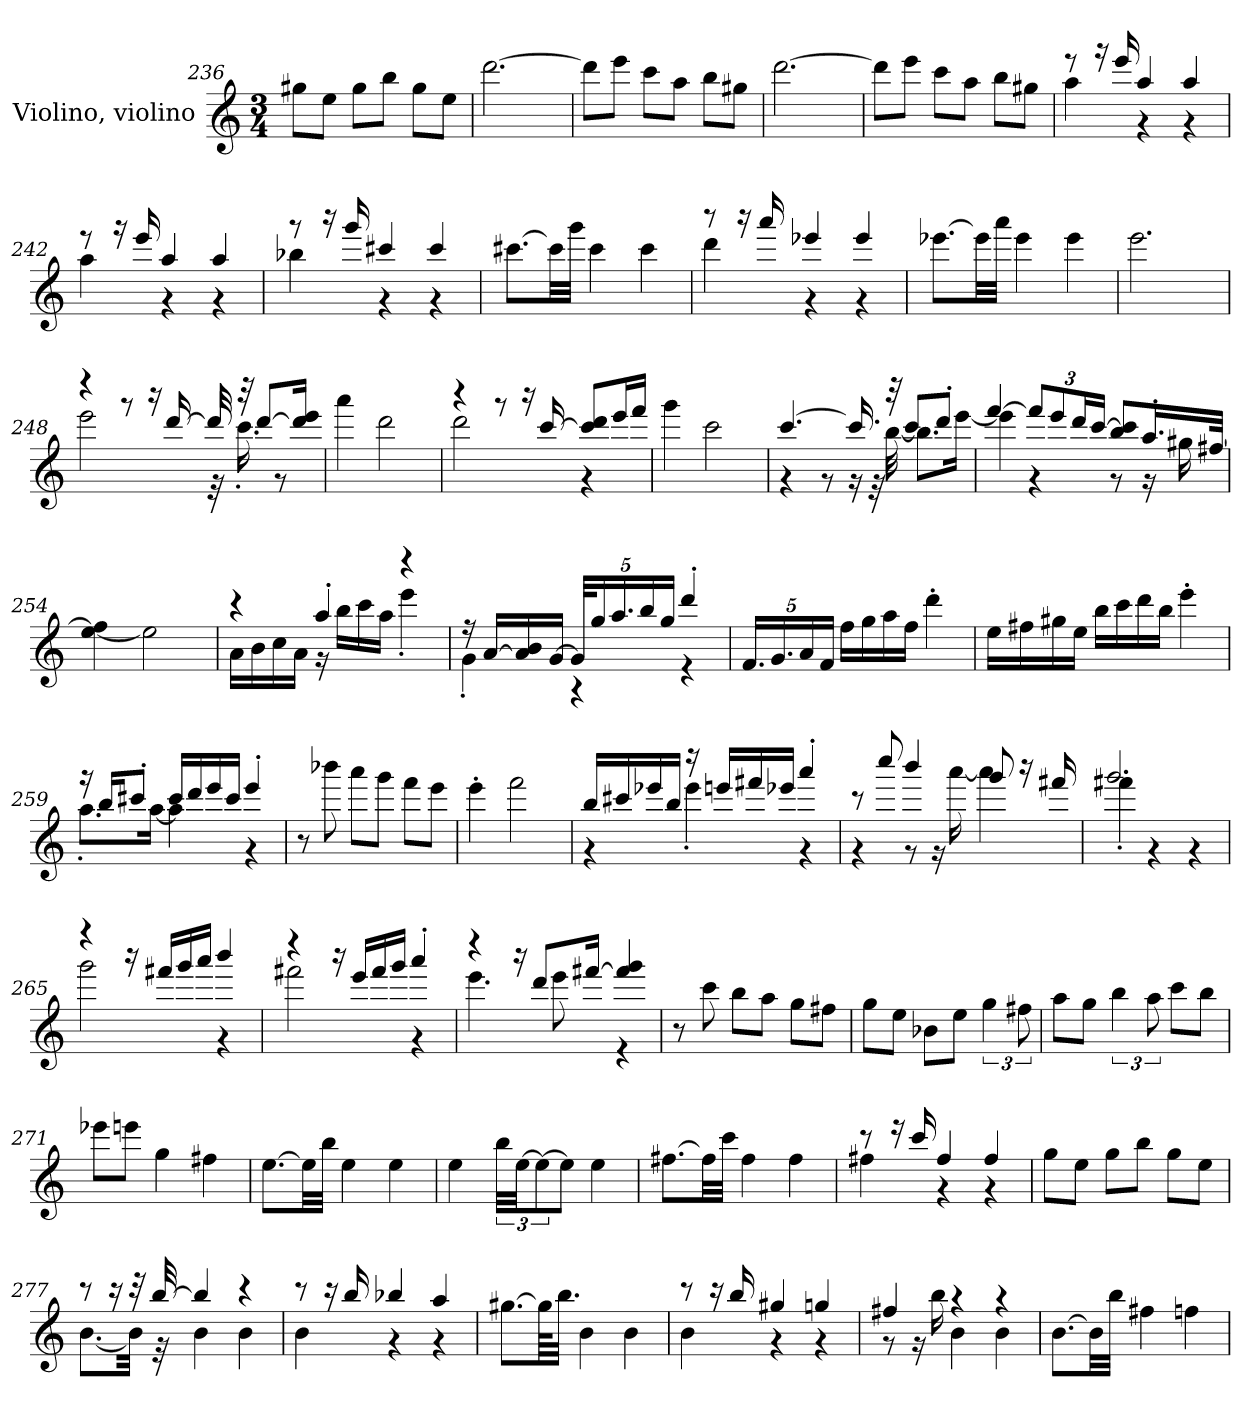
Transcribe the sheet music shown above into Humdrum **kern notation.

**kern
*part1
*staff1
*I"Violino, violino
*I'Vln.
*clefG2
*k[]
*M3/4
=236
8gg#X\L
8ee\J
8gg#\L
8bb\J
8gg#\L
8ee\J
=237
[2.ddd\
=238
8ddd\L]
8eee\J
8ccc\L
8aa\J
8bb\L
8gg#X\J
=239
[2.ddd\
=240
8ddd\L]
8eee\J
8ccc\L
8aa\J
8bb\L
8gg#X\J
!!LO:LB:g=z
=241
*^
8r	4aa\
16r	.
16eee/	.
4aa/	4r
4aa/	4r
=242	=242
8r	4aa\
16r	.
16eee/	.
4aa/	4r
4aa/	4r
=243	=243
8r	4bb-X\
16r	.
16ggg/	.
4ccc#X/	4r
4ccc#/	4r
*v	*v
=244
[8.ccc#X\L
32ccc#\LL]
32ggg\JJJ
4ccc#\
4ccc#\
=245
*^
8r	4ddd\
16r	.
16aaa/	.
4eee-X/	4r
4eee-/	4r
*v	*v
!!LO:LB:g=z
=246
[8.eee-X\L
32eee-\LL]
32aaa\JJJ
4eee-\
4eee-\
=247
2.eee\
=248
*^
4r	2eee\
8r	.
16r	.
[16ddd/	.
32ddd/]	32r
32r	16.ccc'\
[8ddd/L	.
.	8r
16ddd/] 16eee/Jk	.
*v	*v
=249
4aaa\
2ddd\
=250
*^
4r	2ddd\
8r	.
16r	.
[16ccc/	.
8ccc/] 8ddd/L	4r
16eee/L	.
16fff/JJ	.
*v	*v
=251
4ggg\
2ccc\
!!LO:LB:g=z
=252
*^
[4.ccc/	4r
.	8r
16.ccc/]	16r
.	32r
32r	[32bb\
8ccc/L	8.bb\L]
8ddd'/J	.
.	[16eee\Jk
=253	=253
[4fff/	4eee\]
*Xbrackettup	*
12fff/L]	4r
12eee/	.
24ddd/L	.
[24ccc/JJ	.
8bb/ 8ccc/]L	8r
16.aa'/L	16r
.	16gg#X\
[32ff#X/JJk	.
*v	*v
=254
[4ee\ 4ff#\]
2ee\]
=255
*^
4r	16a\LL
.	16b\
.	16cc\
.	16a\JJ
4aa'/	16r
.	16bb\LL
.	16ccc\
.	16aa\JJ
4r	4eee'\
!!LO:LB:g=z	!!
=256	=256
16r	4g'\
[16a/LL	.
16a/] 16b/	.
[16g/JJ	.
40g/KLL]	4r
20gg/	.
20.aa/	.
20bb/	.
20gg/JJ	.
4ddd'/	4r
*v	*v
=257
20.f/LL
20.g/
20a/
20f/JJ
16ff\LL
16gg\
16aa\
16ff\JJ
4ddd'\
=258
16ee\LL
16ff#X\
16gg#X\
16ee\JJ
16bb\LL
16ccc\
16ddd\
16bb\JJ
4eee'\
!!LO:LB:g=z
=259
*^
16r	8.aa'\L
16bb/KL	.
8ccc#X'/J	.
.	[16aa\Jk
16ccc#/LL	4aa\]
16ddd/	.
16eee/	.
16ccc#/JJ	.
4eee'/	4r
*v	*v
=260
8r
8bbb-X\
8aaa\L
8ggg\J
8fff\L
8eee\J
=261
4eee'\
2fff\
=262
*^
16bb/LL	4r
16ccc#X/	.
16eee-X/	.
16bb/JJ	.
16r	4eee-'\
16eeen/LL	.
16fff#X/	.
16eee-X/JJ	.
4aaa'/	4r
!!LO:PB:g=z	!!
=263	=263
8r	4r
8cccc/	.
4bbb/	8r
.	16r
.	[16aaa\
8ggg/	4aaa\]
16r	.
16fff#X/	.
=264	=264
2.ggg/	4fff#X'\
.	4r
.	4r
=265	=265
4r	2ggg\
16r	.
16fff#X/LL	.
16ggg/	.
16aaa/JJ	.
4bbb/	4r
=266	=266
4r	2fff#X\
16r	.
16eee/LL	.
16fff#/	.
16ggg/JJ	.
4aaa'/	4r
=267	=267
4r	4.eee\
16r	.
8ddd/L	.
.	8eee\
[16fff#X/Jk	.
4fff#/] 4ggg/	4r
*v	*v
!!LO:LB:g=z
=268
8r
8ccc\
8bb\L
8aa\J
8gg\L
8ff#X\J
=269
8gg\L
8ee\J
8b-X\L
8ee\J
*brackettup
6gg\
12ff#X\
=270
8aa\L
8gg\J
6bb\
12aa\
8ccc\L
8bb\J
=271
8eee-X\L
8eeen\J
4gg\
4ff#X\
=272
[8.ee\L
32ee\LL]
32bb\JJJ
4ee\
4ee\
!!LO:LB:g=z
=273
4ee\
48bb\LLL
[48ee\JJ
12ee\_
8ee\J]
4ee\
=274
[8.ff#X\L
32ff#\LL]
32ccc\JJJ
4ff#\
4ff#\
=275
*^
8r	4ff#X\
16r	.
16ccc/	.
4ff#/	4r
4ff#/	4r
*v	*v
=276
8gg\L
8ee\J
8gg\L
8bb\J
8gg\L
8ee\J
=277
*^
8r	[8.b\L
16r	.
32r	32b\Jkk]
[32bb/	32r
4bb/]	4b\
4r	4b\
!!LO:LB:g=z	!!
=278	=278
8r	4b\
16r	.
16bb/	.
4bb-X/	4r
4aa/	4r
*v	*v
=279
[8.gg#X\L
64gg#\KLL]
32.bb\JJJ
4b\
4b\
=280
*^
8r	4b\
16r	.
16bb/	.
4gg#X/	4r
4ggn/	4r
=281	=281
4ff#X/	8r
.	16r
.	16bb\
4r	4b\
4r	4b\
*v	*v
!!LO:LB:g=z
=282
[8.b\L
32b\LL]
32bb\JJJ
4ff#X\
4ffn\
=
*-
